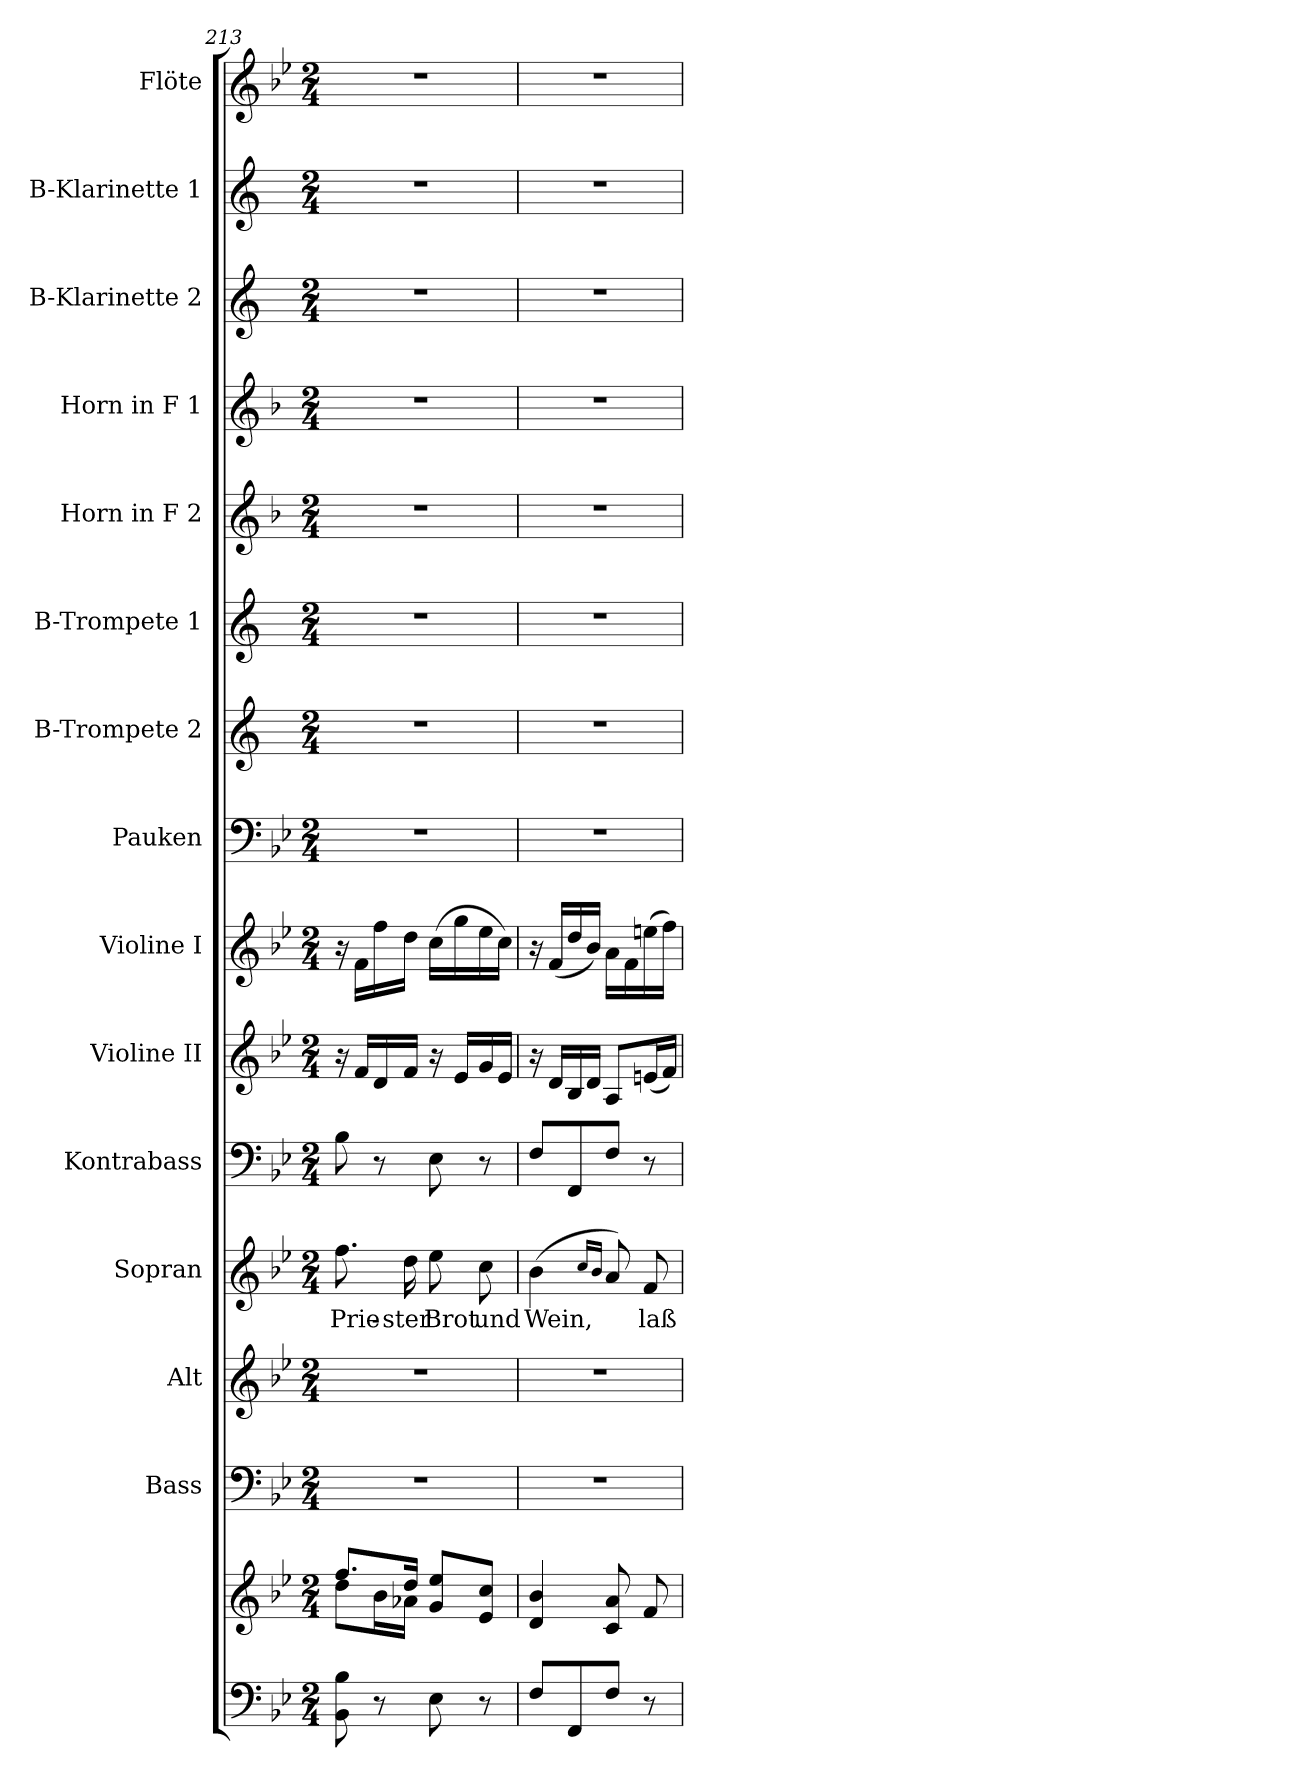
**kern	**kern	**kern	**kern	**kern	**text	**kern	**kern	**kern	**kern	**kern	**kern	**kern	**kern	**kern	**kern	**kern
*part15	*part15	*part14	*part13	*part12	*part12	*part11	*part10	*part9	*part8	*part7	*part6	*part5	*part4	*part3	*part2	*part1
*staff16	*staff15	*staff14	*staff13	*staff12	*staff12	*staff11	*staff10	*staff9	*staff8	*staff7	*staff6	*staff5	*staff4	*staff3	*staff2	*staff1
*	*	*I"Bass	*I"Alt	*I"Sopran	*	*I"Kontrabass	*I"Violine II	*I"Violine I	*I"Pauken	*I"B-Trompete 2	*I"B-Trompete 1	*I"Horn in F 2	*I"Horn in F 1	*I"B-Klarinette 2	*I"B-Klarinette 1	*I"Flöte
*	*	*I'B.	*I'A.	*I'S.	*	*I'Kb.	*I'Vl. II	*I'Vl. I	*I'Pk.	*I'B Trp. 2	*I'B Trp. 1	*	*	*I'B Kl. 2	*I'B Kl. 1	*I'Fl.
*clefF4	*clefG2	*clefF4	*clefG2	*clefG2	*	*clefF4	*clefG2	*clefG2	*clefF4	*clefG2	*clefG2	*clefG2	*clefG2	*clefG2	*clefG2	*clefG2
*	*	*	*	*	*	*ITrd7c12	*	*	*	*ITrd1c2	*ITrd1c2	*ITrd4c7	*ITrd4c7	*ITrd1c2	*ITrd1c2	*
*k[b-e-]	*k[b-e-]	*k[b-e-]	*k[b-e-]	*k[b-e-]	*	*k[b-e-]	*k[b-e-]	*k[b-e-]	*k[b-e-]	*k[b-e-]	*k[b-e-]	*k[b-e-]	*k[b-e-]	*k[b-e-]	*k[b-e-]	*k[b-e-]
*B-:	*B-:	*B-:	*B-:	*B-:	*	*B-:	*B-:	*B-:	*B-:	*B-:	*B-:	*B-:	*B-:	*B-:	*B-:	*B-:
*M2/4	*M2/4	*M2/4	*M2/4	*M2/4	*	*M2/4	*M2/4	*M2/4	*M2/4	*M2/4	*M2/4	*M2/4	*M2/4	*M2/4	*M2/4	*M2/4
=213	=213	=213	=213	=213	=213	=213	=213	=213	=213	=213	=213	=213	=213	=213	=213	=213
*	*^	*	*	*	*	*	*	*	*	*	*	*	*	*	*	*
!	!	!	!	!	!	!LO:LY:b	!	!	!	!	!	!	!	!	!	!	!
8BB-\ 8B-\	8.ff/L	8dd\L	2r	2r	8.ff\	Prie-	8BB-\	16r	16r	2r	2r	2r	2r	2r	2r	2r	2r
.	.	.	.	.	.	.	.	16f/LL	16f\LL	.	.	.	.	.	.	.	.
8r	.	16b-\L	.	.	.	.	8r	16d/	16ff\	.	.	.	.	.	.	.	.
!	!	!	!	!	!	!LO:LY:b	!	!	!	!	!	!	!	!	!	!	!
.	16dd/Jk	16a-X\JJ	.	.	16dd\	-ster	.	16f/JJ	16dd\JJ	.	.	.	.	.	.	.	.
!	!	!	!	!	!	!LO:LY:b	!	!	!	!	!	!	!	!	!	!	!
8E-\	8g/ 8ee-/L	4ryy	.	.	8ee-\	Brot	8EE-\	16r	(>16cc\LL	.	.	.	.	.	.	.	.
.	.	.	.	.	.	.	.	16e-/LL	16gg\	.	.	.	.	.	.	.	.
!	!	!	!	!	!	!LO:LY:b	!	!	!	!	!	!	!	!	!	!	!
8r	8e-/ 8cc/J	.	.	.	8cc\	und	8r	16g/	16ee-\	.	.	.	.	.	.	.	.
.	.	.	.	.	.	.	.	16e-/JJ	16cc\JJ)	.	.	.	.	.	.	.	.
*	*v	*v	*	*	*	*	*	*	*	*	*	*	*	*	*	*	*
=214	=214	=214	=214	=214	=214	=214	=214	=214	=214	=214	=214	=214	=214	=214	=214	=214
!	!	!	!	!	!LO:LY:b	!	!	!	!	!	!	!	!	!	!	!
8F/L	4d/ 4b-/	2r	2r	(>4b-\	Wein,	8FF/L	16r	16r	2r	2r	2r	2r	2r	2r	2r	2r
.	.	.	.	.	.	.	16d/LL	(<16f/LL	.	.	.	.	.	.	.	.
8FF/	.	.	.	.	.	8FFF/	16B-/	16dd/	.	.	.	.	.	.	.	.
.	.	.	.	.	.	.	16d/JJ	16b-/JJ)	.	.	.	.	.	.	.	.
.	.	.	.	16qcc/LL	.	.	.	.	.	.	.	.	.	.	.	.
.	.	.	.	16qb-/JJ	.	.	.	.	.	.	.	.	.	.	.	.
8F/J	8c/ 8a/	.	.	8a/)	.	8FF/J	8A/L	16a\LL	.	.	.	.	.	.	.	.
.	.	.	.	.	.	.	.	16f\	.	.	.	.	.	.	.	.
!	!	!	!	!	!LO:LY:b	!	!	!	!	!	!	!	!	!	!	!
8r	8f/	.	.	8f/	laß	8r	(<16en/L	(>16een\	.	.	.	.	.	.	.	.
.	.	.	.	.	.	.	16f/JJ)	16ff\JJ)	.	.	.	.	.	.	.	.
=	=	=	=	=	=	=	=	=	=	=	=	=	=	=	=	=
*-	*-	*-	*-	*-	*-	*-	*-	*-	*-	*-	*-	*-	*-	*-	*-	*-
